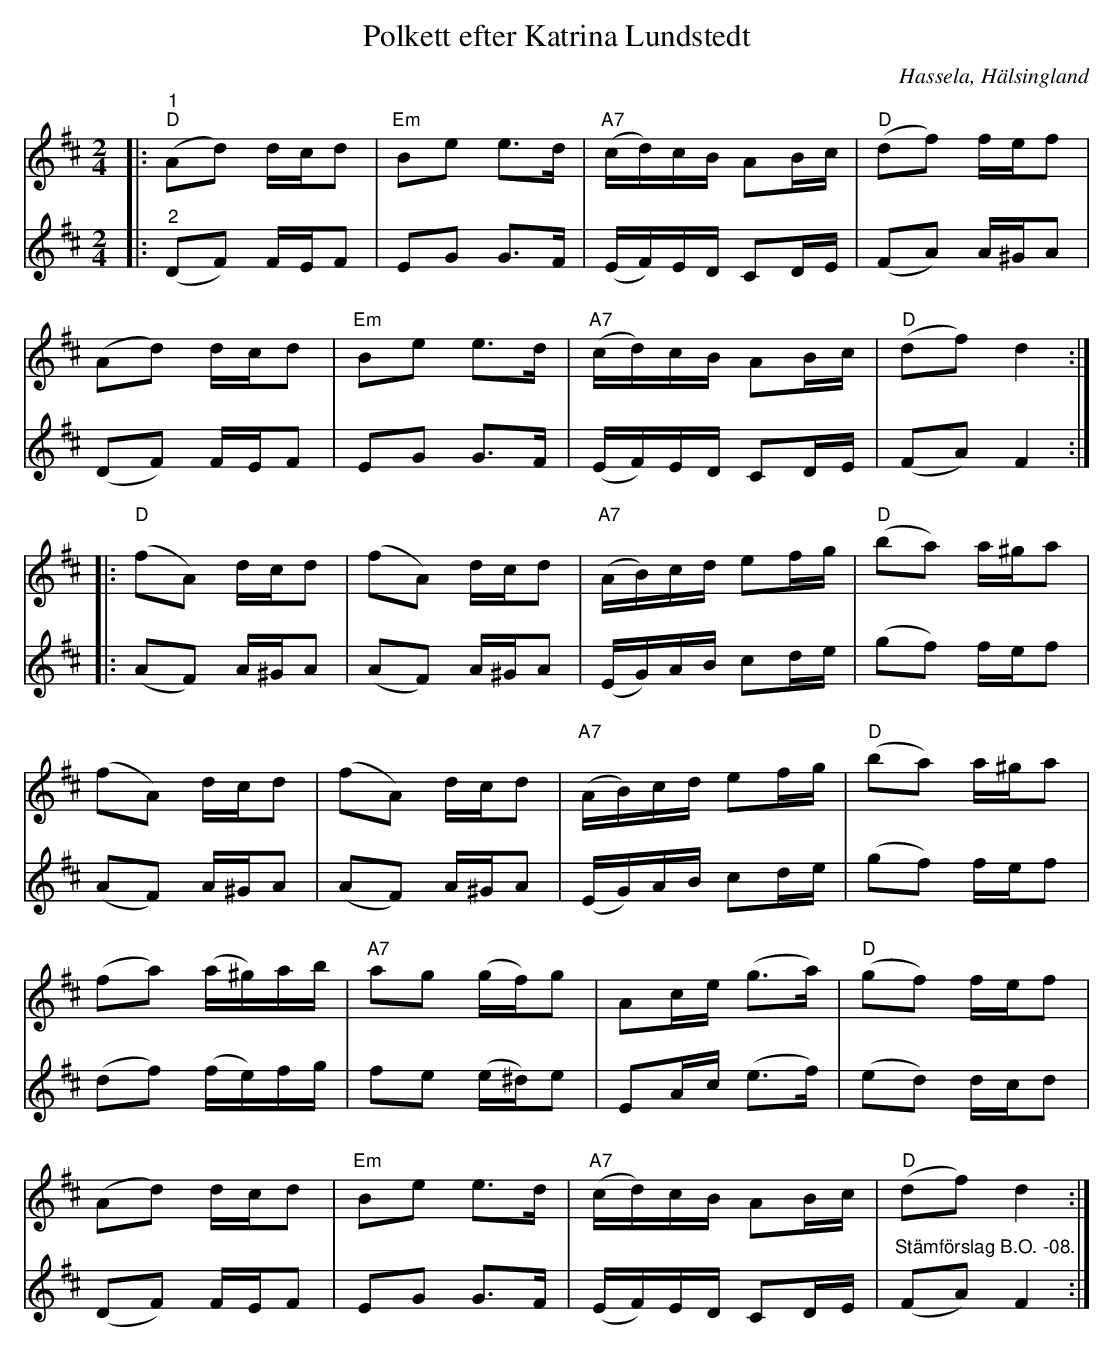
X:1
T:Polkett efter Katrina Lundstedt
O:Hassela, Hälsingland
L:1/8
M:2/4
K:D
V:1
|:"^1""D" (Ad) d/c/d |"Em" Be e>d |"A7" (c/d/)c/B/ AB/c/ |"D" (df) f/e/f |
(Ad) d/c/d | "Em" Be e>d |"A7" (c/d/)c/B/ AB/c/ |"D" (df) d2 ::
"D" (fA) d/c/d | (fA) d/c/d | "A7" (A/B/)c/d/ ef/g/ |"D" (ba) a/^g/a |
(fA) d/c/d | (fA) d/c/d |"A7" (A/B/)c/d/ ef/g/ | "D" (ba) a/^g/a |
(fa) (a/^g/)a/b/ |"A7" ag (g/f/)g | Ac/e/ (g>a) |"D" (gf) f/e/f |
(Ad) d/c/d | "Em" Be e>d |"A7" (c/d/)c/B/ AB/c/ |"D" (df) d2 :|
V:2
|:"^2" (DF) F/E/F | EG G>F | (E/F/)E/D/ CD/E/ | (FA) A/^G/A |
(DF) F/E/F | EG G>F | (E/F/)E/D/ CD/E/ | (FA) F2 ::
(AF) A/^G/A | (AF) A/^G/A | (E/G/)A/B/ cd/e/ | (gf) f/e/f |
(AF) A/^G/A | (AF) A/^G/A | (E/G/)A/B/ cd/e/ | (gf) f/e/f |
(df) (f/e/)f/g/ | fe (e/^d/)e | EA/c/ (e>f) | (ed) d/c/d |
(DF) F/E/F | EG G>F |  (E/F/)E/D/ CD/E/ | "^Stämförslag B.O. -08." (FA) F2 :|
